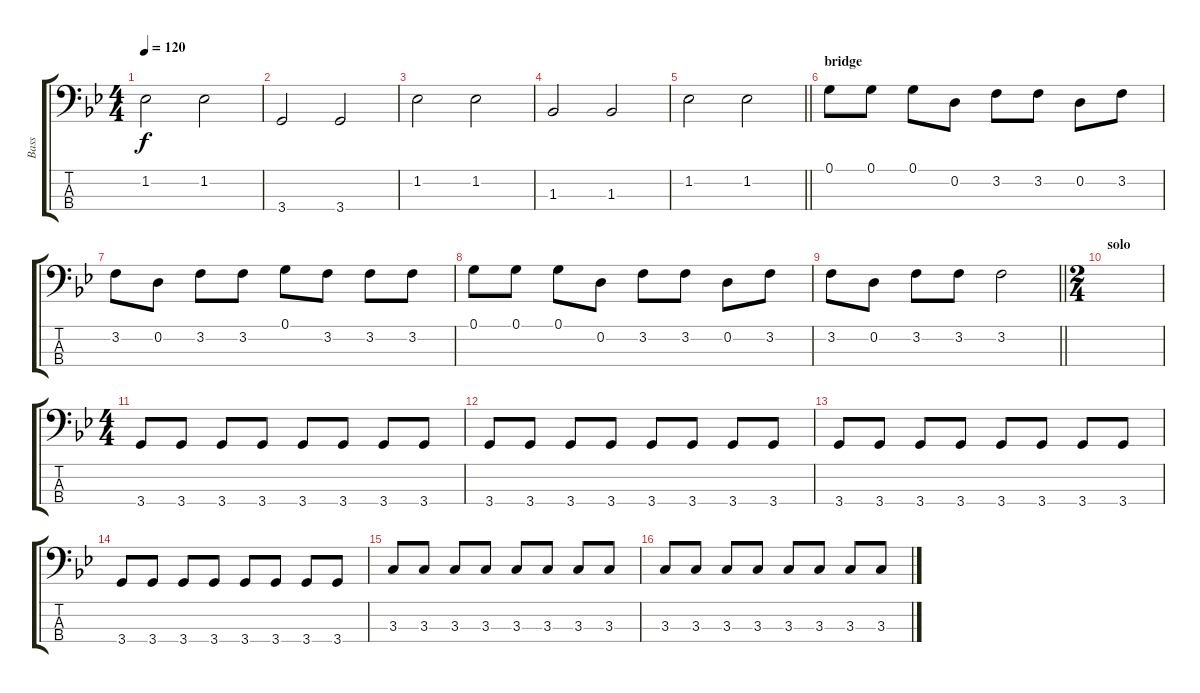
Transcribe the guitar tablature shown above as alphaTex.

\track ("Bass" "Bass") {instrument acousticbass}
\staff {score tabs}
\tuning (G2 D2 A1 E1) {hide}
\ts (4 4)
\tempo 120
\clef f4
\ks gminor
1.2.2{dy f} 1.2.2 |
3.4.2 3.4.2 |
1.2.2 1.2.2 |
1.3.2 1.3.2 |
\barLineRight lightlight
1.2.2 1.2.2 |
\section ("" "bridge")
0.1.8 0.1.8 0.1.8 0.2.8 3.2.8 3.2.8 0.2.8 3.2.8 |
3.2.8 0.2.8 3.2.8 3.2.8 0.1.8 3.2.8 3.2.8 3.2.8 |
0.1.8 0.1.8 0.1.8 0.2.8 3.2.8 3.2.8 0.2.8 3.2.8 |
\barLineRight lightlight
3.2.8 0.2.8 3.2.8 3.2.8 3.2.2 |
\ts (2 4)
\section ("" "solo")
|
\ts (4 4)
3.4.8 3.4.8 3.4.8 3.4.8 3.4.8 3.4.8 3.4.8 3.4.8 |
3.4.8 3.4.8 3.4.8 3.4.8 3.4.8 3.4.8 3.4.8 3.4.8 |
3.4.8 3.4.8 3.4.8 3.4.8 3.4.8 3.4.8 3.4.8 3.4.8 |
3.4.8 3.4.8 3.4.8 3.4.8 3.4.8 3.4.8 3.4.8 3.4.8 |
3.3.8 3.3.8 3.3.8 3.3.8 3.3.8 3.3.8 3.3.8 3.3.8 |
3.3.8 3.3.8 3.3.8 3.3.8 3.3.8 3.3.8 3.3.8 3.3.8
